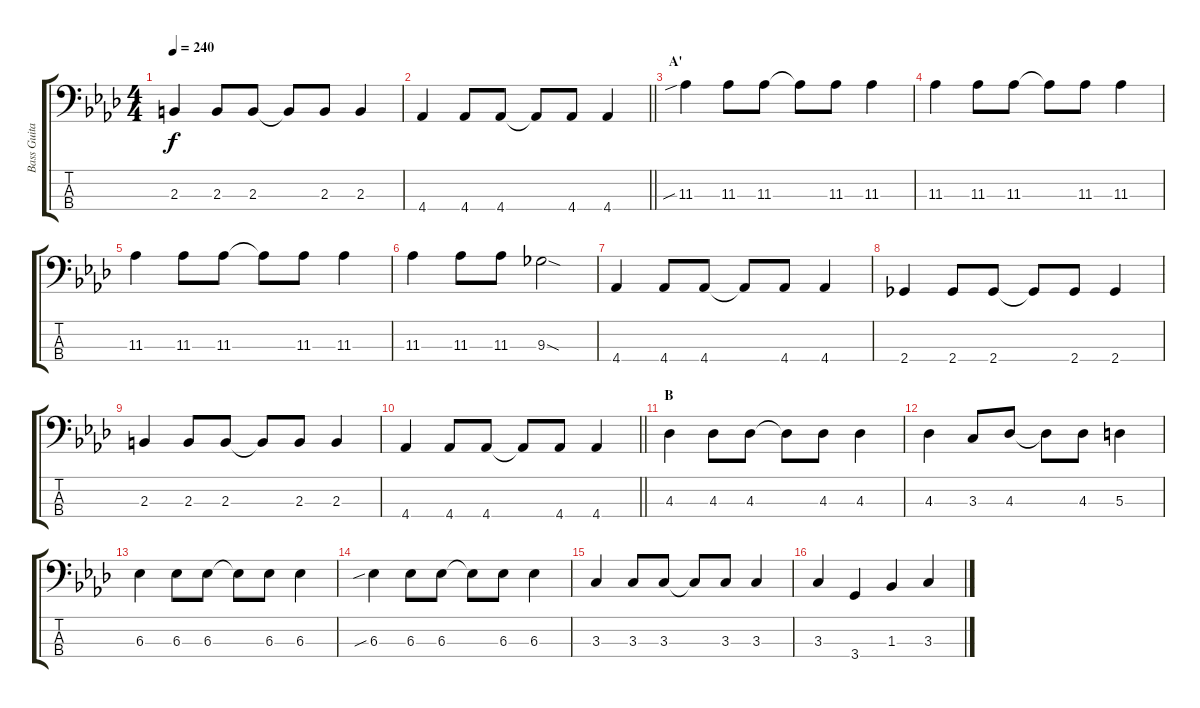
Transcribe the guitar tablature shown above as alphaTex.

\track ("Bass Guitar [Mio]" "Bass Guita") {instrument electricbassfinger}
\staff {score tabs}
\tuning (G2 D2 A1 E1) {hide}
\ts (4 4)
\tempo 240
\clef f4
\ks ab
2.3.4{dy f} 2.3.8 2.3.8 2.3{t}.8 2.3.8 2.3.4 |
\barLineRight lightlight
4.4.4 4.4.8 4.4.8 4.4{t}.8 4.4.8 4.4.4 |
\section ("" "A'")
11.3{sib}.4 11.3.8 11.3.8 11.3{t}.8 11.3.8 11.3.4 |
11.3.4 11.3.8 11.3.8 11.3{t}.8 11.3.8 11.3.4 |
11.3.4 11.3.8 11.3.8 11.3{t}.8 11.3.8 11.3.4 |
11.3.4 11.3.8 11.3.8 9.3{sod}.2 |
4.4.4 4.4.8 4.4.8 4.4{t}.8 4.4.8 4.4.4 |
2.4.4 2.4.8 2.4.8 2.4{t}.8 2.4.8 2.4.4 |
2.3.4 2.3.8 2.3.8 2.3{t}.8 2.3.8 2.3.4 |
\barLineRight lightlight
4.4.4 4.4.8 4.4.8 4.4{t}.8 4.4.8 4.4.4 |
\section ("" "B")
4.3.4 4.3.8 4.3.8 4.3{t}.8 4.3.8 4.3.4 |
4.3.4 3.3.8 4.3.8 4.3{t}.8 4.3.8 5.3.4 |
6.3.4 6.3.8 6.3.8 6.3{t}.8 6.3.8 6.3.4 |
6.3{sib}.4 6.3.8 6.3.8 6.3{t}.8 6.3.8 6.3.4 |
3.3.4 3.3.8 3.3.8 3.3{t}.8 3.3.8 3.3.4 |
3.3.4 3.4.4 1.3.4 3.3.4
